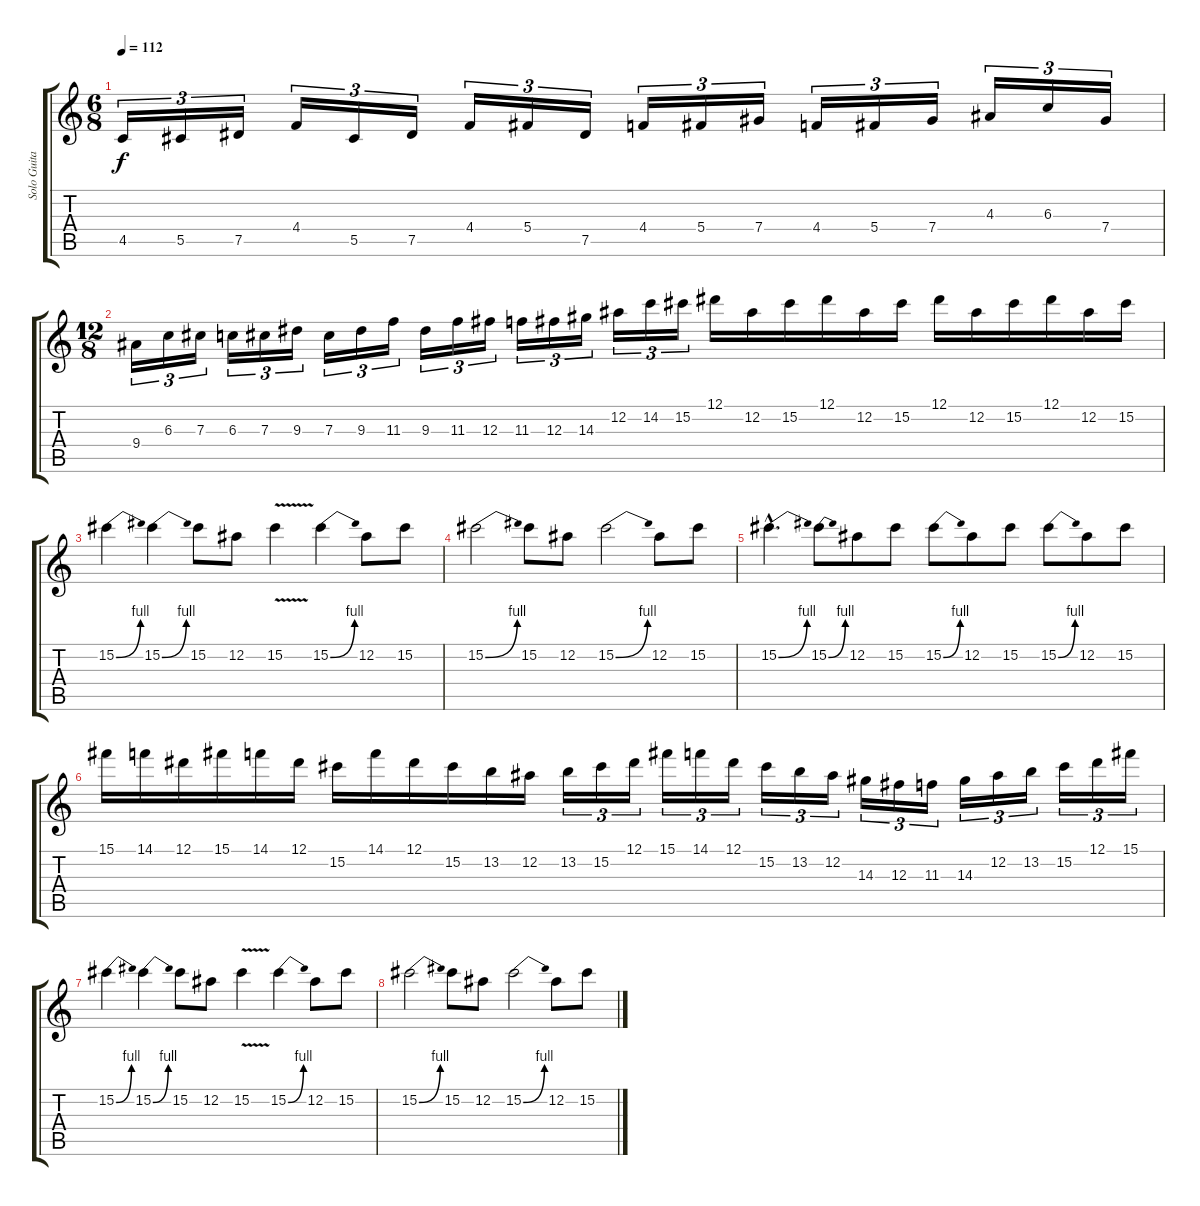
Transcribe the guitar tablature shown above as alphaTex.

\track ("Solo Guitar " "Solo Guita") {instrument distortionguitar}
\staff {score tabs}
\tuning (Eb4 Bb3 Gb3 Db3 Ab2 Eb2) {hide}
\ts (6 8)
\tempo 112
\clef g2
\ks c
4.5.16{tu (3 2) dy f} 5.5.16{tu (3 2)} 7.5.16{tu (3 2)} 4.4.16{tu (3 2)} 5.5.16{tu (3 2)} 7.5.16{tu (3 2)} 4.4.16{tu (3 2)} 5.4.16{tu (3 2)} 7.5.16{tu (3 2)} 4.4.16{tu (3 2)} 5.4.16{tu (3 2)} 7.4.16{tu (3 2)} 4.4.16{tu (3 2)} 5.4.16{tu (3 2)} 7.4.16{tu (3 2)} 4.3.16{tu (3 2)} 6.3.16{tu (3 2)} 7.4.16{tu (3 2)} |
\ts (12 8)
9.4.16{tu (3 2)} 6.3.16{tu (3 2)} 7.3.16{tu (3 2)} 6.3.16{tu (3 2)} 7.3.16{tu (3 2)} 9.3.16{tu (3 2)} 7.3.16{tu (3 2)} 9.3.16{tu (3 2)} 11.3.16{tu (3 2)} 9.3.16{tu (3 2)} 11.3.16{tu (3 2)} 12.3.16{tu (3 2)} 11.3.16{tu (3 2)} 12.3.16{tu (3 2)} 14.3.16{tu (3 2)} 12.2.16{tu (3 2)} 14.2.16{tu (3 2)} 15.2.16{tu (3 2)} 12.1.16 12.2.16 15.2.16 12.1.16 12.2.16 15.2.16 12.1.16 12.2.16 15.2.16 12.1.16 12.2.16 15.2.16 |
15.2{be (bend 0 0 60 4)}.4 15.2{be (bend 0 0 60 4)}.4 15.2.8 12.2.8 15.2{v}.4 15.2{be (bend 0 0 60 4)}.4 12.2.8 15.2.8 |
15.2{be (bend 0 0 60 4)}.2 15.2.8 12.2.8 15.2{be (bend 0 0 60 4)}.2 12.2.8 15.2.8 |
15.2{be (bend 0 0 60 4) hac}.4{d} 15.2{be (bend 0 0 60 4)}.8 12.2.8 15.2.8 15.2{be (bend 0 0 60 4)}.8 12.2.8 15.2.8 15.2{be (bend 0 0 60 4)}.8 12.2.8 15.2.8 |
15.1.16 14.1.16 12.1.16 15.1.16 14.1.16 12.1.16 15.2.16 14.1.16 12.1.16 15.2.16 13.2.16 12.2.16 13.2.16{tu (3 2)} 15.2.16{tu (3 2)} 12.1.16{tu (3 2)} 15.1.16{tu (3 2)} 14.1.16{tu (3 2)} 12.1.16{tu (3 2)} 15.2.16{tu (3 2)} 13.2.16{tu (3 2)} 12.2.16{tu (3 2)} 14.3.16{tu (3 2)} 12.3.16{tu (3 2)} 11.3.16{tu (3 2)} 14.3.16{tu (3 2)} 12.2.16{tu (3 2)} 13.2.16{tu (3 2)} 15.2.16{tu (3 2)} 12.1.16{tu (3 2)} 15.1.16{tu (3 2)} |
15.2{be (bend 0 0 60 4)}.4 15.2{be (bend 0 0 60 4)}.4 15.2.8 12.2.8 15.2{v}.4 15.2{be (bend 0 0 60 4)}.4 12.2.8 15.2.8 |
15.2{be (bend 0 0 60 4)}.2 15.2.8 12.2.8 15.2{be (bend 0 0 60 4)}.2 12.2.8 15.2.8
